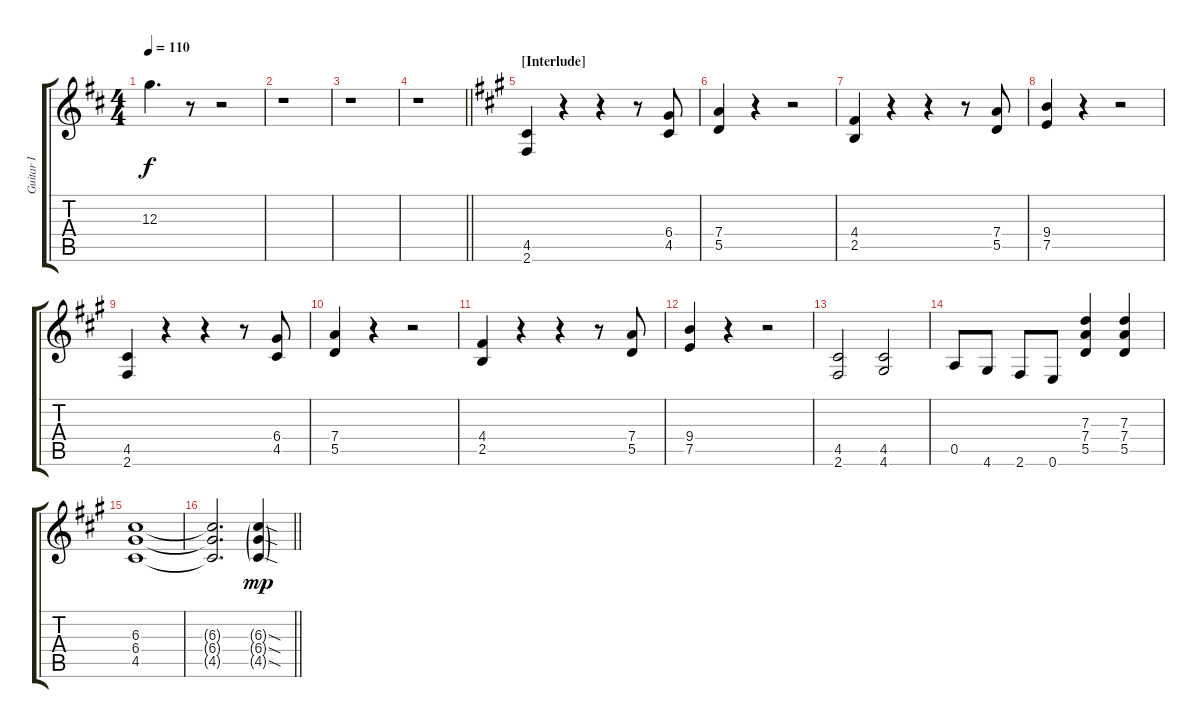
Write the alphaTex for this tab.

\track ("Guitar I" "Guitar I") {instrument distortionguitar}
\staff {score tabs}
\tuning (E4 B3 G3 D3 A2 E2) {hide}
\ts (4 4)
\tempo 110
\clef g2
\ks d
12.3.4{d dy f} r.8 r.2 |
r.1 |
r.1 |
\barLineRight lightlight
r.1 |
\section ("" "[Interlude]")
\ks a
(4.5 2.6).4 r.4 r.4 r.8 (6.4 4.5).8 |
(7.4 5.5).4 r.4 r.2 |
(4.4 2.5).4 r.4 r.4 r.8 (7.4 5.5).8 |
(9.4 7.5).4 r.4 r.2 |
(4.5 2.6).4 r.4 r.4 r.8 (6.4 4.5).8 |
(7.4 5.5).4 r.4 r.2 |
(4.4 2.5).4 r.4 r.4 r.8 (7.4 5.5).8 |
(9.4 7.5).4 r.4 r.2 |
(4.5 2.6).2 (4.5 4.6).2 |
0.5.8 4.6.8 2.6.8 0.6.8 (7.3 7.4 5.5).4 (7.3 7.4 5.5).4 |
(6.3 6.4 4.5).1 |
\barLineRight lightlight
(6.3{t} 6.4{t} 4.5{t}).2{d} (6.3{sod g} 6.4{sod g} 4.5{sod g}).4{dy mp}
